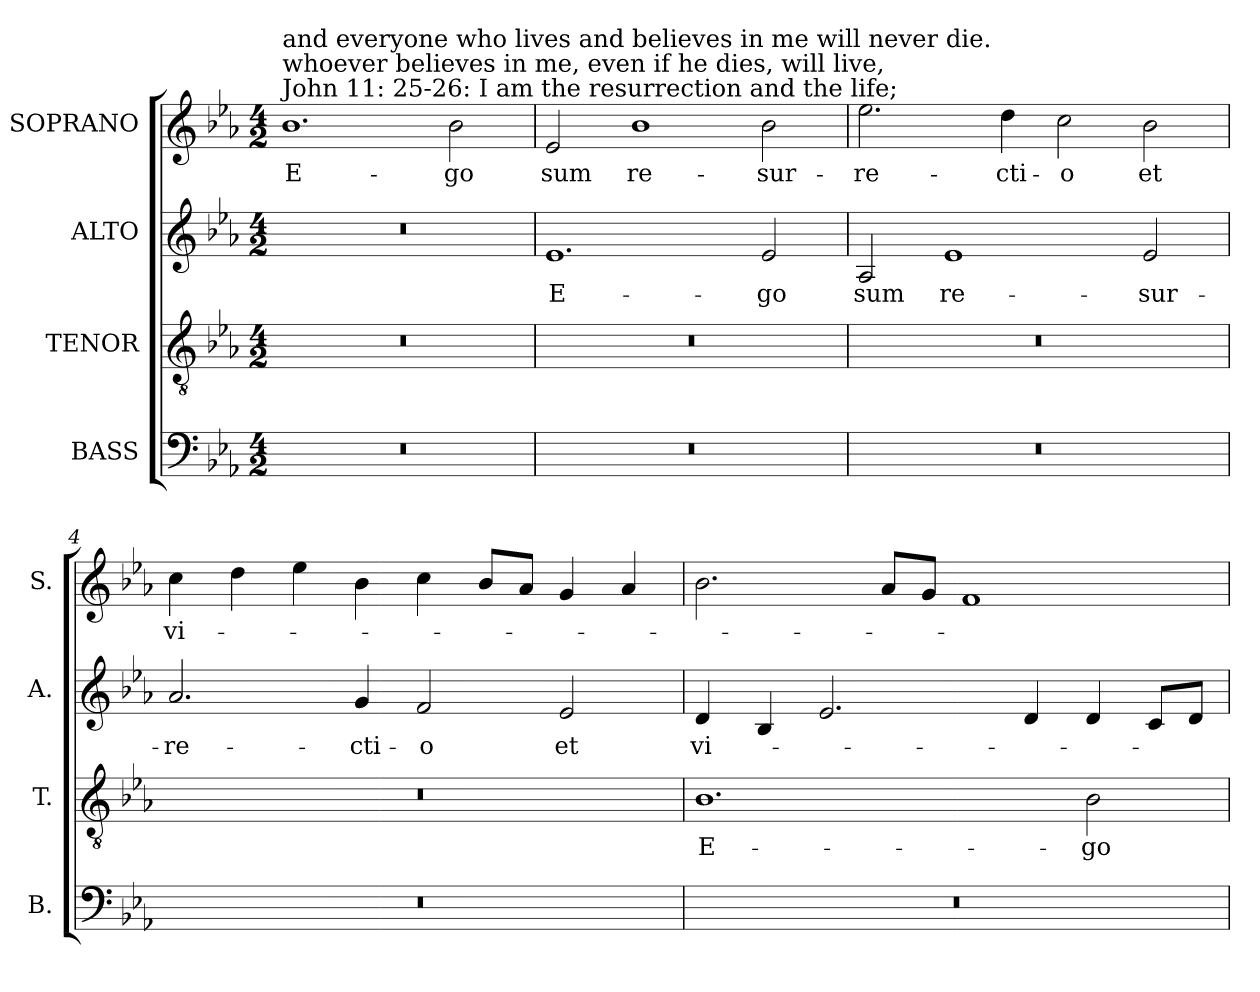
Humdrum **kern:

**kern	**kern	**text	**kern	**text	**kern	**text
*part4	*part3	*part3	*part2	*part2	*part1	*part1
*staff4	*staff3	*staff3	*staff2	*staff2	*staff1	*staff1
*I"BASS	*I"TENOR	*	*I"ALTO	*	*I"SOPRANO	*
*I'B.	*I'T.	*	*I'A.	*	*I'S.	*
!!LO:PB:g=z
*clefF4	*clefGv2	*	*clefG2	*	*clefG2	*
*	*ITrd7c12	*	*	*	*	*
*k[b-e-a-]	*k[b-e-a-]	*	*k[b-e-a-]	*	*k[b-e-a-]	*
*E-:	*E-:	*	*E-:	*	*E-:	*
*M4/2	*M4/2	*	*M4/2	*	*M4/2	*
*MM176	*MM176	*	*MM176	*	*MM176	*
=1	=1	=1	=1	=1	=1	=1
!LO:N:vis=1	!LO:N:vis=1	!	!LO:N:vis=1	!	!	!
!	!	!	!	!	!LO:TX:a:t=John 11&colon; 25-26&colon; I am the resurrection and the life;	!
!	!	!	!	!	!LO:TX:t=whoever believes in me, even if he dies, will live,	!
!	!	!	!	!	!LO:TX:t=and everyone who lives and believes in me will never die.	!
!	!	!	!	!	!	!LO:LY:b:color=#000000
0r	0r	.	0r	.	1.b-i	E-
!	!	!	!	!	!	!LO:LY:b:color=#000000
.	.	.	.	.	2b-i\	-go
=2	=2	=2	=2	=2	=2	=2
!LO:N:vis=1	!LO:N:vis=1	!	!	!	!	!
!	!	!	!	!LO:LY:b:color=#000000	!	!
!	!	!	!	!	!	!LO:LY:b:color=#000000
0r	0r	.	1.e-i	E-	2e-i/	sum
!	!	!	!	!	!	!LO:LY:b:color=#000000
.	.	.	.	.	1b-i	re-
!	!	!	!	!LO:LY:b:color=#000000	!	!
!	!	!	!	!	!	!LO:LY:b:color=#000000
.	.	.	2e-i/	-go	2b-i\	-sur-
=3	=3	=3	=3	=3	=3	=3
!LO:N:vis=1	!LO:N:vis=1	!	!	!	!	!
!	!	!	!	!LO:LY:b:color=#000000	!	!
!	!	!	!	!	!	!LO:LY:b:color=#000000
0r	0r	.	2A-i/	sum	2.ee-i\	-re-
!	!	!	!	!LO:LY:b:color=#000000	!	!
.	.	.	1e-i	re-	.	.
!	!	!	!	!	!	!LO:LY:b:color=#000000
.	.	.	.	.	4ddi\	-cti-
!	!	!	!	!	!	!LO:LY:b:color=#000000
.	.	.	.	.	2cci\	-o
!	!	!	!	!LO:LY:b:color=#000000	!	!
!	!	!	!	!	!	!LO:LY:b:color=#000000
.	.	.	2e-i/	-sur-	2b-i\	et
=4	=4	=4	=4	=4	=4	=4
!LO:N:vis=1	!LO:N:vis=1	!	!	!	!	!
!	!	!	!	!LO:LY:b:color=#000000	!	!
!	!	!	!	!	!	!LO:LY:b:color=#000000
0r	0r	.	2.a-i/	-re-	4cci\	vi-
.	.	.	.	.	4ddi\	.
.	.	.	.	.	4ee-i\	.
!	!	!	!	!LO:LY:b:color=#000000	!	!
.	.	.	4gi/	-cti-	4b-i\	.
!	!	!	!	!LO:LY:b:color=#000000	!	!
.	.	.	2fi/	-o	4cci\	.
.	.	.	.	.	8b-i/L	.
.	.	.	.	.	8a-i/J	.
!	!	!	!	!LO:LY:b:color=#000000	!	!
.	.	.	2e-i/	et	4gi/	.
.	.	.	.	.	4a-i/	.
=5	=5	=5	=5	=5	=5	=5
!LO:N:vis=1	!	!	!	!	!	!
!	!	!LO:LY:b:color=#000000	!	!	!	!
!	!	!	!	!LO:LY:b:color=#000000	!	!
0r	1.BB-i	E-	4di/	vi-	2.b-i\	.
.	.	.	4B-i/	.	.	.
.	.	.	2.e-i/	.	.	.
.	.	.	.	.	8a-i/L	.
.	.	.	.	.	8gi/J	.
.	.	.	.	.	1fi	.
.	.	.	4di/	.	.	.
!	!	!LO:LY:b:color=#000000	!	!	!	!
.	2BB-i\	-go	4di/	.	.	.
.	.	.	8ci/L	.	.	.
.	.	.	8di/J	.	.	.
=	=	=	=	=	=	=
*-	*-	*-	*-	*-	*-	*-
